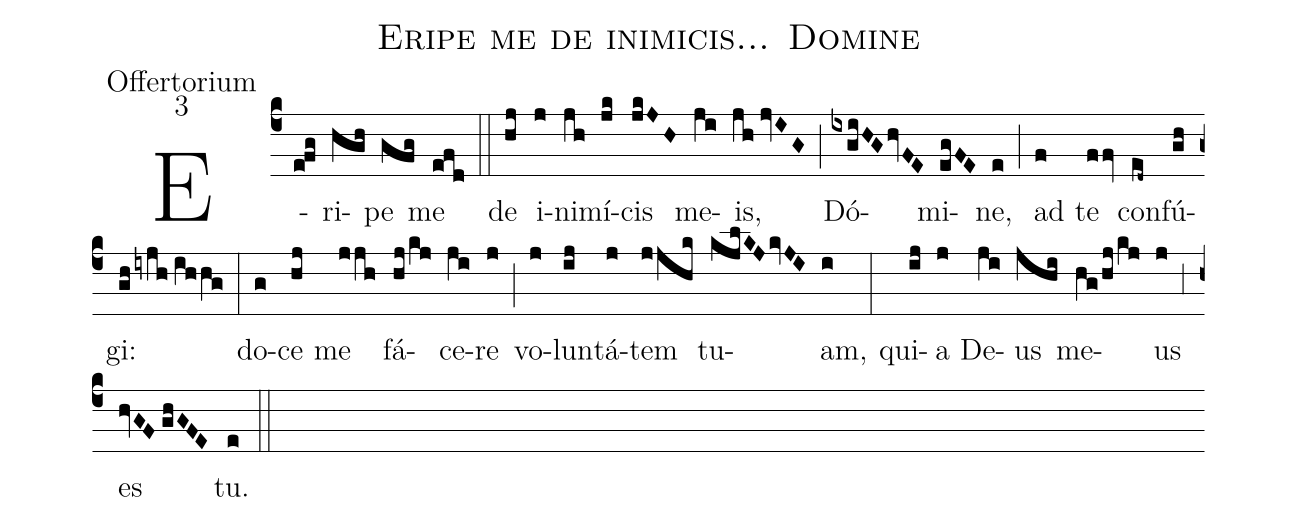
name:Eripe me de inimicis... Domine;
office-part:Offertorium;
mode:3;
%%
(c4) E(e!fg)ri(hgh)pe(gfg) me(efd) (::) de(hj) i(j)ni(jh)mí(jk)cis(jkJH) me(ji)is,(jh//jvIG) (;) Dó(ixgiHG/hvFE)mi(egFE)ne,(e) (;) ad(f) te(ffv) con(ed~)fú(gh)gi:(gh/iyjh//ihhg) (:) do(g)ce(hj) me(jjh) fá(hj/kj)ce(ji)re(j) (;) vo(j)lun(ij)tá(j)tem(jjhk) tu(kjlKJ/kvJI)am,(i) (:) qui(ij)a(j) De(ji)us(jhi) me(hg/hj/kj)us(j) (;3) es(hvGF//ghGFE) tu.(e) (::)
